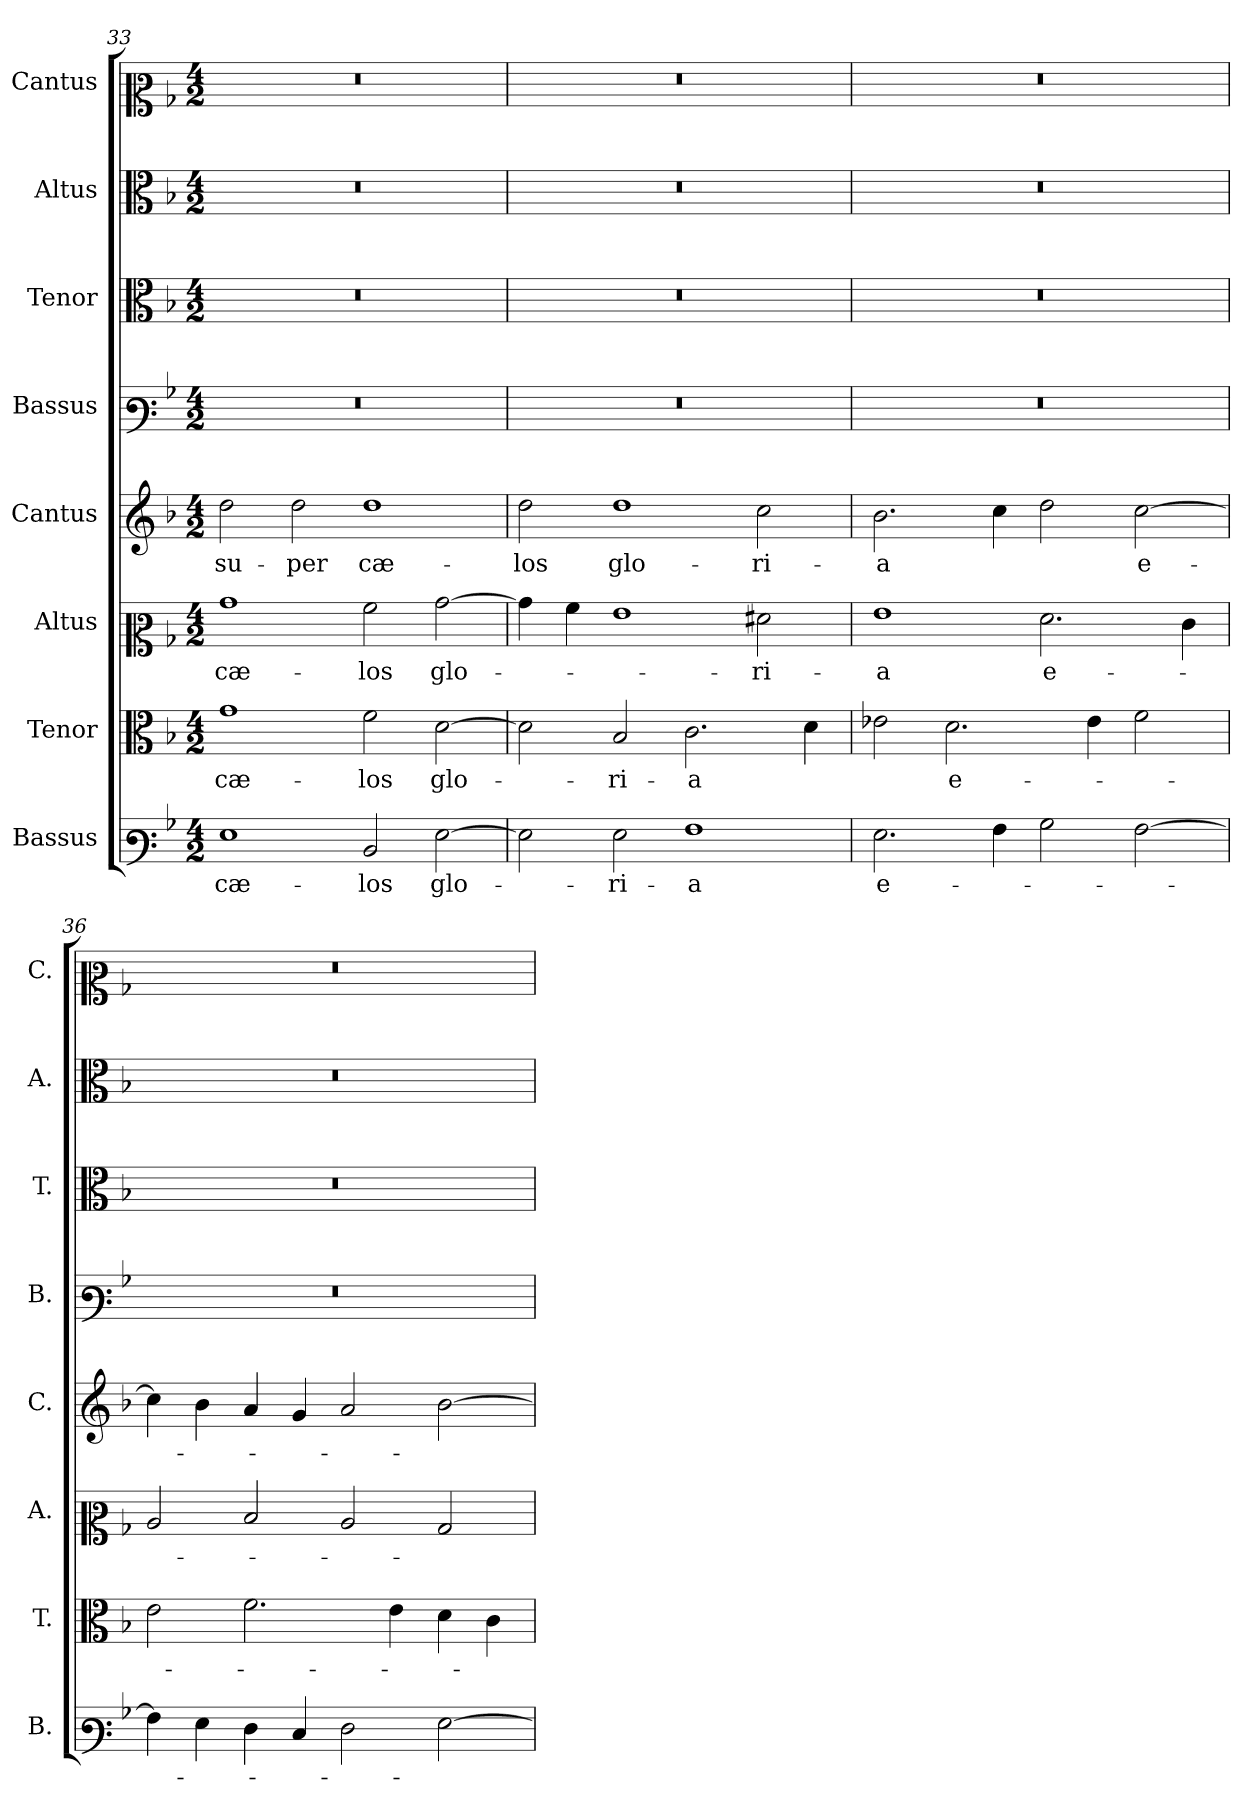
**kern	**text	**kern	**text	**kern	**text	**kern	**text	**kern	**kern	**kern	**kern
*part8	*part8	*part7	*part7	*part6	*part6	*part5	*part5	*part4	*part3	*part2	*part1
*staff8	*staff8	*staff7	*staff7	*staff6	*staff6	*staff5	*staff5	*staff4	*staff3	*staff2	*staff1
*I"Bassus	*	*I"Tenor	*	*I"Altus	*	*I"Cantus	*	*I"Bassus	*I"Tenor	*I"Altus	*I"Cantus
*I'B.	*	*I'T.	*	*I'A.	*	*I'C.	*	*I'B.	*I'T.	*I'A.	*I'C.
!!LO:LB:g=z
*clefF3	*	*clefC3	*	*clefC2	*	*clefG2	*	*clefF3	*clefC3	*clefC3	*clefC2
*k[b-]	*	*k[b-]	*	*k[b-]	*	*k[b-]	*	*k[b-]	*k[b-]	*k[b-]	*k[b-]
*M4/2	*	*M4/2	*	*M4/2	*	*M4/2	*	*M4/2	*M4/2	*M4/2	*M4/2
=33	=33	=33	=33	=33	=33	=33	=33	=33	=33	=33	=33
!	!LO:LY:b	!	!LO:LY:b	!	!LO:LY:b	!	!LO:LY:b	!	!	!	!
1G	cæ-	1g	cæ-	1b-	cæ-	2dd\	su-	0r	0r	0r	0r
!	!	!	!	!	!	!	!LO:LY:b	!	!	!	!
.	.	.	.	.	.	2dd\	-per	.	.	.	.
!	!LO:LY:b	!	!LO:LY:b	!	!LO:LY:b	!	!LO:LY:b	!	!	!	!
2D/	-los	2f\	-los	2a\	-los	1dd	cæ-	.	.	.	.
!	!LO:LY:b	!	!LO:LY:b	!	!LO:LY:b	!	!	!	!	!	!
[2G\	glo-	[2d\	glo-	[2b-\	glo-	.	.	.	.	.	.
=34	=34	=34	=34	=34	=34	=34	=34	=34	=34	=34	=34
!	!	!	!	!	!	!	!LO:LY:b	!	!	!	!
2G\]	.	2d\]	.	4b-\]	.	2dd\	-los	0r	0r	0r	0r
.	.	.	.	4a\	.	.	.	.	.	.	.
!	!LO:LY:b	!	!LO:LY:b	!	!	!	!LO:LY:b	!	!	!	!
2G\	-ri-	2B-/	-ri-	1g	.	1dd	glo-	.	.	.	.
!	!LO:LY:b	!	!LO:LY:b	!	!	!	!	!	!	!	!
1A	-a	2.c\	-a	.	.	.	.	.	.	.	.
!	!	!	!	!	!LO:LY:b	!	!LO:LY:b	!	!	!	!
.	.	.	.	2f#X\	-ri-	2cc\	-ri-	.	.	.	.
.	.	4d\	.	.	.	.	.	.	.	.	.
=35	=35	=35	=35	=35	=35	=35	=35	=35	=35	=35	=35
!	!LO:LY:b	!	!	!	!LO:LY:b	!	!LO:LY:b	!	!	!	!
2.G\	e-	2e-X\	.	1g	-a	2.b-\	-a	0r	0r	0r	0r
!	!	!	!LO:LY:b	!	!	!	!	!	!	!	!
.	.	2.d\	e-	.	.	.	.	.	.	.	.
4A\	.	.	.	.	.	4cc\	.	.	.	.	.
!	!	!	!	!	!LO:LY:b	!	!	!	!	!	!
2B-\	.	.	.	2.f\	e-	2dd\	.	.	.	.	.
.	.	4e-\	.	.	.	.	.	.	.	.	.
!	!	!	!	!	!	!	!LO:LY:b	!	!	!	!
[2A\	.	2f\	.	.	.	[2cc\	e-	.	.	.	.
.	.	.	.	4e\	.	.	.	.	.	.	.
=36	=36	=36	=36	=36	=36	=36	=36	=36	=36	=36	=36
4A\]	.	2e\	.	2c/	.	4cc\]	.	0r	0r	0r	0r
4G\	.	.	.	.	.	4b-\	.	.	.	.	.
4F\	.	2.f\	.	2d/	.	4a/	.	.	.	.	.
4E/	.	.	.	.	.	4g/	.	.	.	.	.
2F\	.	.	.	2c/	.	2a/	.	.	.	.	.
.	.	4e\	.	.	.	.	.	.	.	.	.
[2G\	.	4d\	.	2B-/	.	[2b-\	.	.	.	.	.
.	.	4c\	.	.	.	.	.	.	.	.	.
=	=	=	=	=	=	=	=	=	=	=	=
*-	*-	*-	*-	*-	*-	*-	*-	*-	*-	*-	*-
